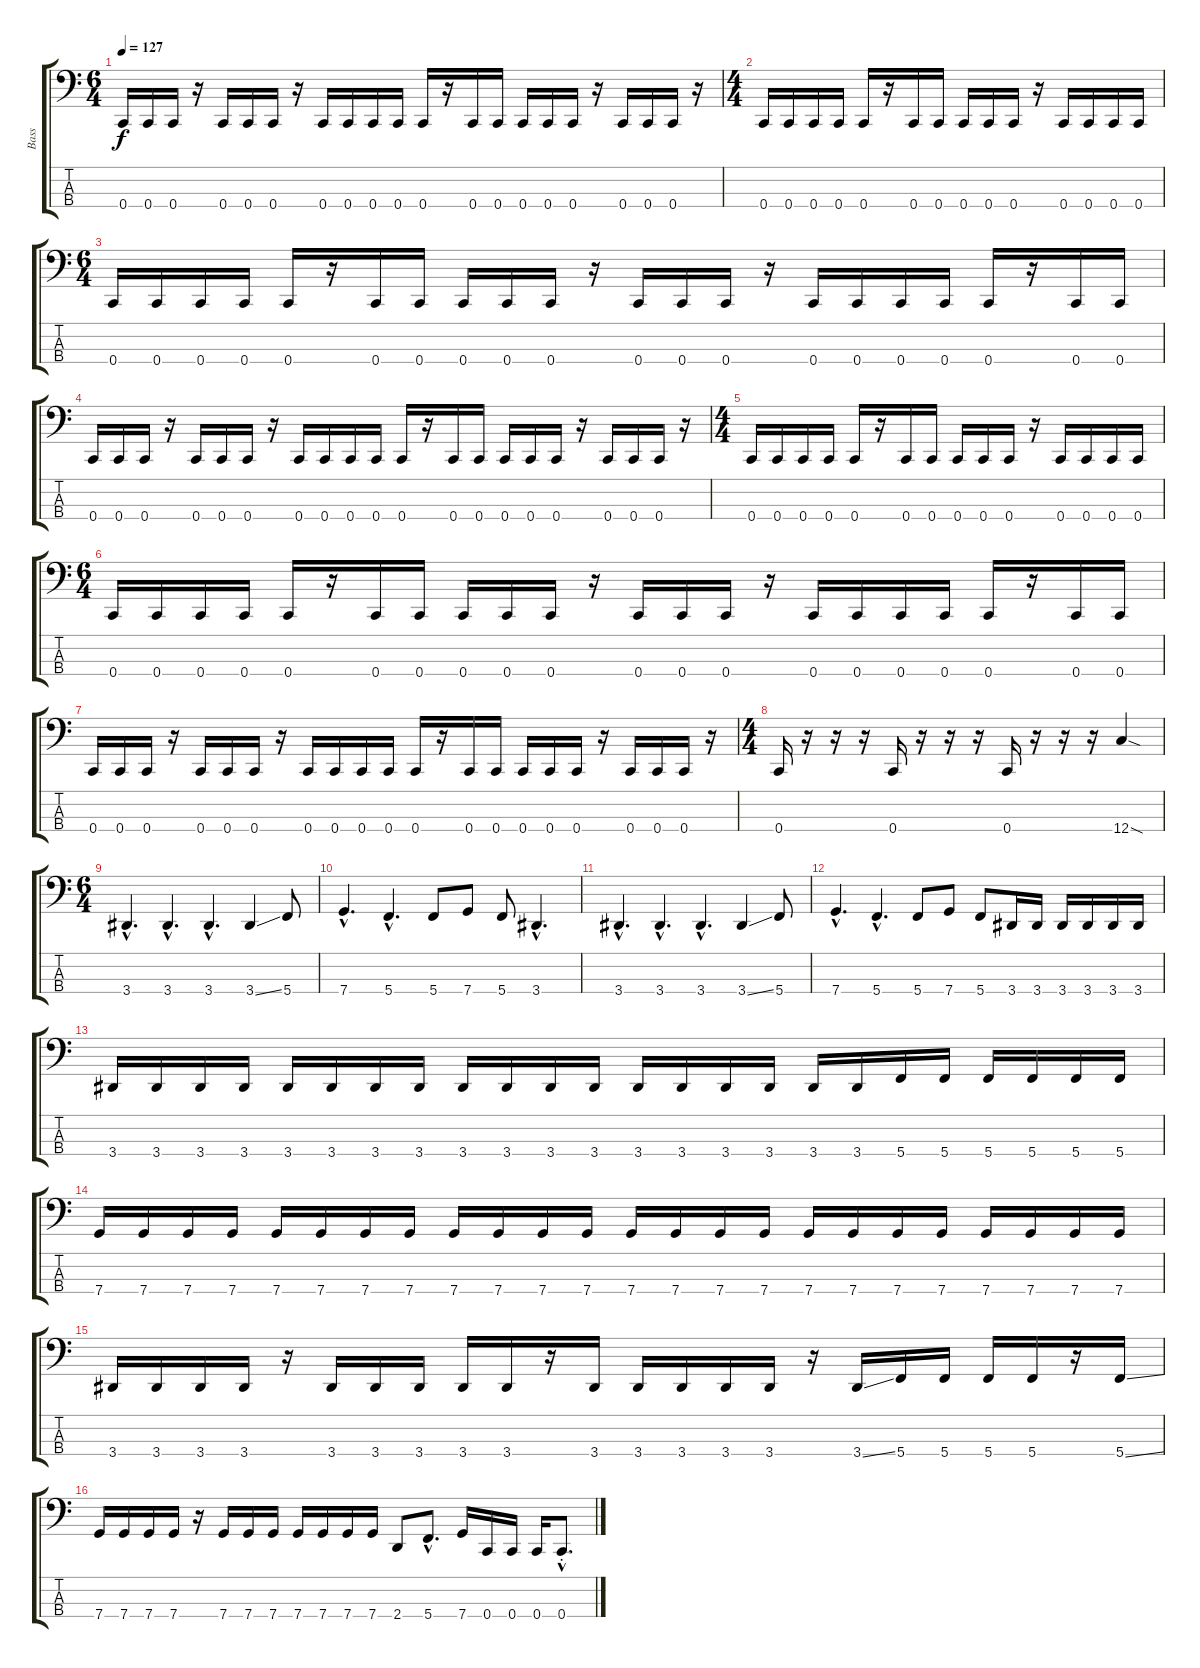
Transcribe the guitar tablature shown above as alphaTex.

\track ("Bass" "Bass") {instrument electricbassfinger}
\staff {score tabs}
\tuning (Eb2 Bb1 F1 C1) {hide}
\ts (6 4)
\tempo 127
\clef f4
\ks c
0.4.16{dy f} 0.4.16 0.4.16 r.16 0.4.16 0.4.16 0.4.16 r.16 0.4.16 0.4.16 0.4.16 0.4.16 0.4.16 r.16 0.4.16 0.4.16 0.4.16 0.4.16 0.4.16 r.16 0.4.16 0.4.16 0.4.16 r.16 |
\ts (4 4)
0.4.16 0.4.16 0.4.16 0.4.16 0.4.16 r.16 0.4.16 0.4.16 0.4.16 0.4.16 0.4.16 r.16 0.4.16 0.4.16 0.4.16 0.4.16 |
\ts (6 4)
0.4.16 0.4.16 0.4.16 0.4.16 0.4.16 r.16 0.4.16 0.4.16 0.4.16 0.4.16 0.4.16 r.16 0.4.16 0.4.16 0.4.16 r.16 0.4.16 0.4.16 0.4.16 0.4.16 0.4.16 r.16 0.4.16 0.4.16 |
0.4.16 0.4.16 0.4.16 r.16 0.4.16 0.4.16 0.4.16 r.16 0.4.16 0.4.16 0.4.16 0.4.16 0.4.16 r.16 0.4.16 0.4.16 0.4.16 0.4.16 0.4.16 r.16 0.4.16 0.4.16 0.4.16 r.16 |
\ts (4 4)
0.4.16 0.4.16 0.4.16 0.4.16 0.4.16 r.16 0.4.16 0.4.16 0.4.16 0.4.16 0.4.16 r.16 0.4.16 0.4.16 0.4.16 0.4.16 |
\ts (6 4)
0.4.16 0.4.16 0.4.16 0.4.16 0.4.16 r.16 0.4.16 0.4.16 0.4.16 0.4.16 0.4.16 r.16 0.4.16 0.4.16 0.4.16 r.16 0.4.16 0.4.16 0.4.16 0.4.16 0.4.16 r.16 0.4.16 0.4.16 |
0.4.16 0.4.16 0.4.16 r.16 0.4.16 0.4.16 0.4.16 r.16 0.4.16 0.4.16 0.4.16 0.4.16 0.4.16 r.16 0.4.16 0.4.16 0.4.16 0.4.16 0.4.16 r.16 0.4.16 0.4.16 0.4.16 r.16 |
\ts (4 4)
0.4.16 r.16 r.16 r.16 0.4.16 r.16 r.16 r.16 0.4.16 r.16 r.16 r.16 12.4{sod}.4 |
\ts (6 4)
\section ("" "")
3.4{hac}.4{d} 3.4{hac}.4{d} 3.4{hac}.4{d} 3.4{ss}.4 5.4.8 |
7.4{hac}.4{d} 5.4{hac}.4{d} 5.4.8 7.4.8 5.4.8 3.4{hac}.4{d} |
3.4{hac}.4{d} 3.4{hac}.4{d} 3.4{hac}.4{d} 3.4{ss}.4 5.4.8 |
7.4{hac}.4{d} 5.4{hac}.4{d} 5.4.8 7.4.8 5.4.8 3.4.16 3.4.16 3.4.16 3.4.16 3.4.16 3.4.16 |
\section ("" "")
3.4.16 3.4.16 3.4.16 3.4.16 3.4.16 3.4.16 3.4.16 3.4.16 3.4.16 3.4.16 3.4.16 3.4.16 3.4.16 3.4.16 3.4.16 3.4.16 3.4.16 3.4.16 5.4.16 5.4.16 5.4.16 5.4.16 5.4.16 5.4.16 |
7.4.16 7.4.16 7.4.16 7.4.16 7.4.16 7.4.16 7.4.16 7.4.16 7.4.16 7.4.16 7.4.16 7.4.16 7.4.16 7.4.16 7.4.16 7.4.16 7.4.16 7.4.16 7.4.16 7.4.16 7.4.16 7.4.16 7.4.16 7.4.16 |
\section ("" "")
3.4.16 3.4.16 3.4.16 3.4.16 r.16 3.4.16 3.4.16 3.4.16 3.4.16 3.4.16 r.16 3.4.16 3.4.16 3.4.16 3.4.16 3.4.16 r.16 3.4{ss}.16 5.4.16 5.4.16 5.4.16 5.4.16 r.16 5.4{ss}.16 |
7.4.16 7.4.16 7.4.16 7.4.16 r.16 7.4.16 7.4.16 7.4.16 7.4.16 7.4.16 7.4.16 7.4.16 2.4.8 5.4{hac}.8{d} 7.4.16 0.4.16 0.4.16 0.4.16 0.4{hac st}.8{d}
